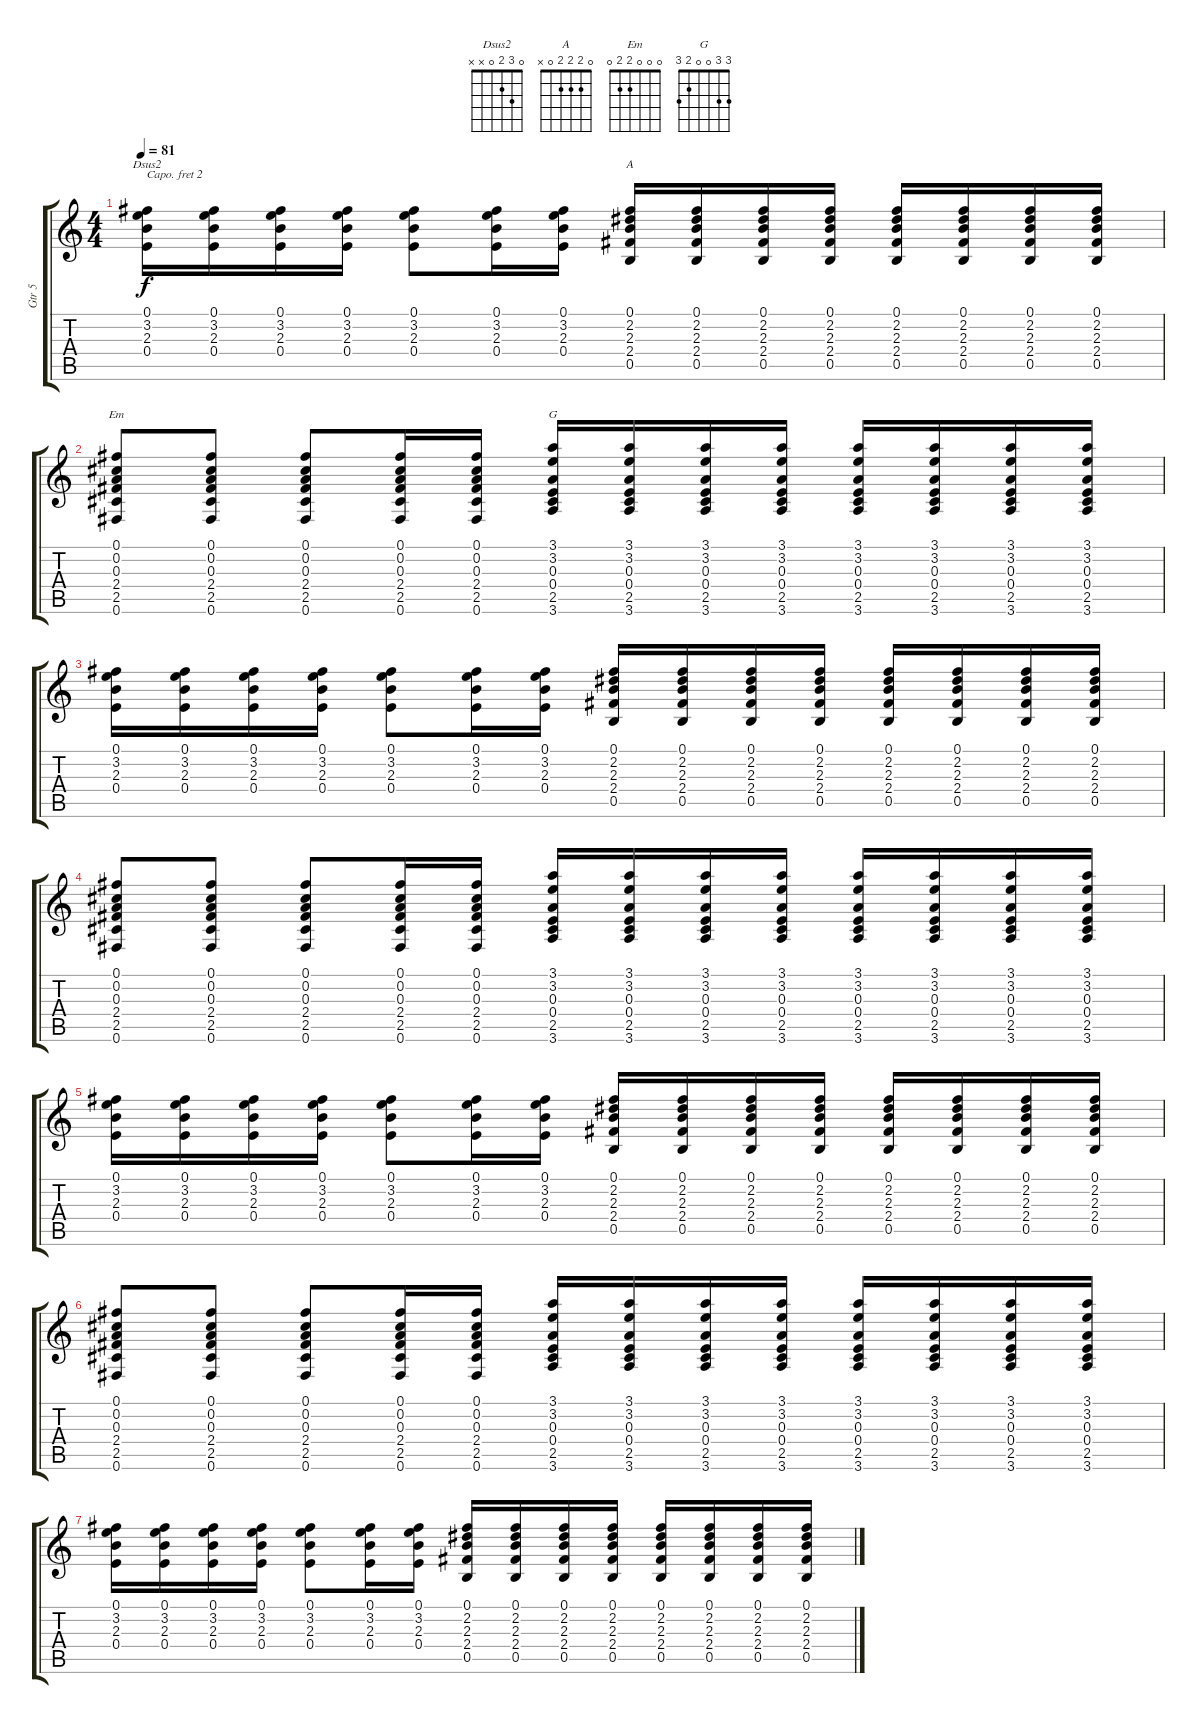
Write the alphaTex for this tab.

\track ("Gtr 5" "Gtr 5") {instrument distortionguitar}
\staff {score tabs}
\capo 2
\tuning (E4 B3 G3 D3 A2 E2) {hide}
\chord ("Dsus2" 0 3 2 0 x x)
\chord ("A" 0 2 2 2 0 x)
\chord ("Em" 0 0 0 2 2 0)
\chord ("G" 3 3 0 0 2 3)
\ts (4 4)
\tempo 81
\clef g2
\ks c
(0.1 3.2 2.3 0.4).16{ch "Dsus2" dy f} (0.1 3.2 2.3 0.4).16 (0.1 3.2 2.3 0.4).16 (0.1 3.2 2.3 0.4).16 (0.1 3.2 2.3 0.4).8 (0.1 3.2 2.3 0.4).16 (0.1 3.2 2.3 0.4).16 (0.1 2.2 2.3 2.4 0.5).16{ch "A"} (0.1 2.2 2.3 2.4 0.5).16 (0.1 2.2 2.3 2.4 0.5).16 (0.1 2.2 2.3 2.4 0.5).16 (0.1 2.2 2.3 2.4 0.5).16 (0.1 2.2 2.3 2.4 0.5).16 (0.1 2.2 2.3 2.4 0.5).16 (0.1 2.2 2.3 2.4 0.5).16 |
(0.1 0.2 0.3 2.4 2.5 0.6).8{ch "Em"} (0.1 0.2 0.3 2.4 2.5 0.6).8 (0.1 0.2 0.3 2.4 2.5 0.6).8 (0.1 0.2 0.3 2.4 2.5 0.6).16 (0.1 0.2 0.3 2.4 2.5 0.6).16 (3.1 3.2 0.3 0.4 2.5 3.6).16{ch "G"} (3.1 3.2 0.3 0.4 2.5 3.6).16 (3.1 3.2 0.3 0.4 2.5 3.6).16 (3.1 3.2 0.3 0.4 2.5 3.6).16 (3.1 3.2 0.3 0.4 2.5 3.6).16 (3.1 3.2 0.3 0.4 2.5 3.6).16 (3.1 3.2 0.3 0.4 2.5 3.6).16 (3.1 3.2 0.3 0.4 2.5 3.6).16 |
(0.1 3.2 2.3 0.4).16 (0.1 3.2 2.3 0.4).16 (0.1 3.2 2.3 0.4).16 (0.1 3.2 2.3 0.4).16 (0.1 3.2 2.3 0.4).8 (0.1 3.2 2.3 0.4).16 (0.1 3.2 2.3 0.4).16 (0.1 2.2 2.3 2.4 0.5).16 (0.1 2.2 2.3 2.4 0.5).16 (0.1 2.2 2.3 2.4 0.5).16 (0.1 2.2 2.3 2.4 0.5).16 (0.1 2.2 2.3 2.4 0.5).16 (0.1 2.2 2.3 2.4 0.5).16 (0.1 2.2 2.3 2.4 0.5).16 (0.1 2.2 2.3 2.4 0.5).16 |
(0.1 0.2 0.3 2.4 2.5 0.6).8 (0.1 0.2 0.3 2.4 2.5 0.6).8 (0.1 0.2 0.3 2.4 2.5 0.6).8 (0.1 0.2 0.3 2.4 2.5 0.6).16 (0.1 0.2 0.3 2.4 2.5 0.6).16 (3.1 3.2 0.3 0.4 2.5 3.6).16 (3.1 3.2 0.3 0.4 2.5 3.6).16 (3.1 3.2 0.3 0.4 2.5 3.6).16 (3.1 3.2 0.3 0.4 2.5 3.6).16 (3.1 3.2 0.3 0.4 2.5 3.6).16 (3.1 3.2 0.3 0.4 2.5 3.6).16 (3.1 3.2 0.3 0.4 2.5 3.6).16 (3.1 3.2 0.3 0.4 2.5 3.6).16 |
(0.1 3.2 2.3 0.4).16 (0.1 3.2 2.3 0.4).16 (0.1 3.2 2.3 0.4).16 (0.1 3.2 2.3 0.4).16 (0.1 3.2 2.3 0.4).8 (0.1 3.2 2.3 0.4).16 (0.1 3.2 2.3 0.4).16 (0.1 2.2 2.3 2.4 0.5).16 (0.1 2.2 2.3 2.4 0.5).16 (0.1 2.2 2.3 2.4 0.5).16 (0.1 2.2 2.3 2.4 0.5).16 (0.1 2.2 2.3 2.4 0.5).16 (0.1 2.2 2.3 2.4 0.5).16 (0.1 2.2 2.3 2.4 0.5).16 (0.1 2.2 2.3 2.4 0.5).16 |
(0.1 0.2 0.3 2.4 2.5 0.6).8 (0.1 0.2 0.3 2.4 2.5 0.6).8 (0.1 0.2 0.3 2.4 2.5 0.6).8 (0.1 0.2 0.3 2.4 2.5 0.6).16 (0.1 0.2 0.3 2.4 2.5 0.6).16 (3.1 3.2 0.3 0.4 2.5 3.6).16 (3.1 3.2 0.3 0.4 2.5 3.6).16 (3.1 3.2 0.3 0.4 2.5 3.6).16 (3.1 3.2 0.3 0.4 2.5 3.6).16 (3.1 3.2 0.3 0.4 2.5 3.6).16 (3.1 3.2 0.3 0.4 2.5 3.6).16 (3.1 3.2 0.3 0.4 2.5 3.6).16 (3.1 3.2 0.3 0.4 2.5 3.6).16 |
(0.1 3.2 2.3 0.4).16 (0.1 3.2 2.3 0.4).16 (0.1 3.2 2.3 0.4).16 (0.1 3.2 2.3 0.4).16 (0.1 3.2 2.3 0.4).8 (0.1 3.2 2.3 0.4).16 (0.1 3.2 2.3 0.4).16 (0.1 2.2 2.3 2.4 0.5).16 (0.1 2.2 2.3 2.4 0.5).16 (0.1 2.2 2.3 2.4 0.5).16 (0.1 2.2 2.3 2.4 0.5).16 (0.1 2.2 2.3 2.4 0.5).16 (0.1 2.2 2.3 2.4 0.5).16 (0.1 2.2 2.3 2.4 0.5).16 (0.1 2.2 2.3 2.4 0.5).16
